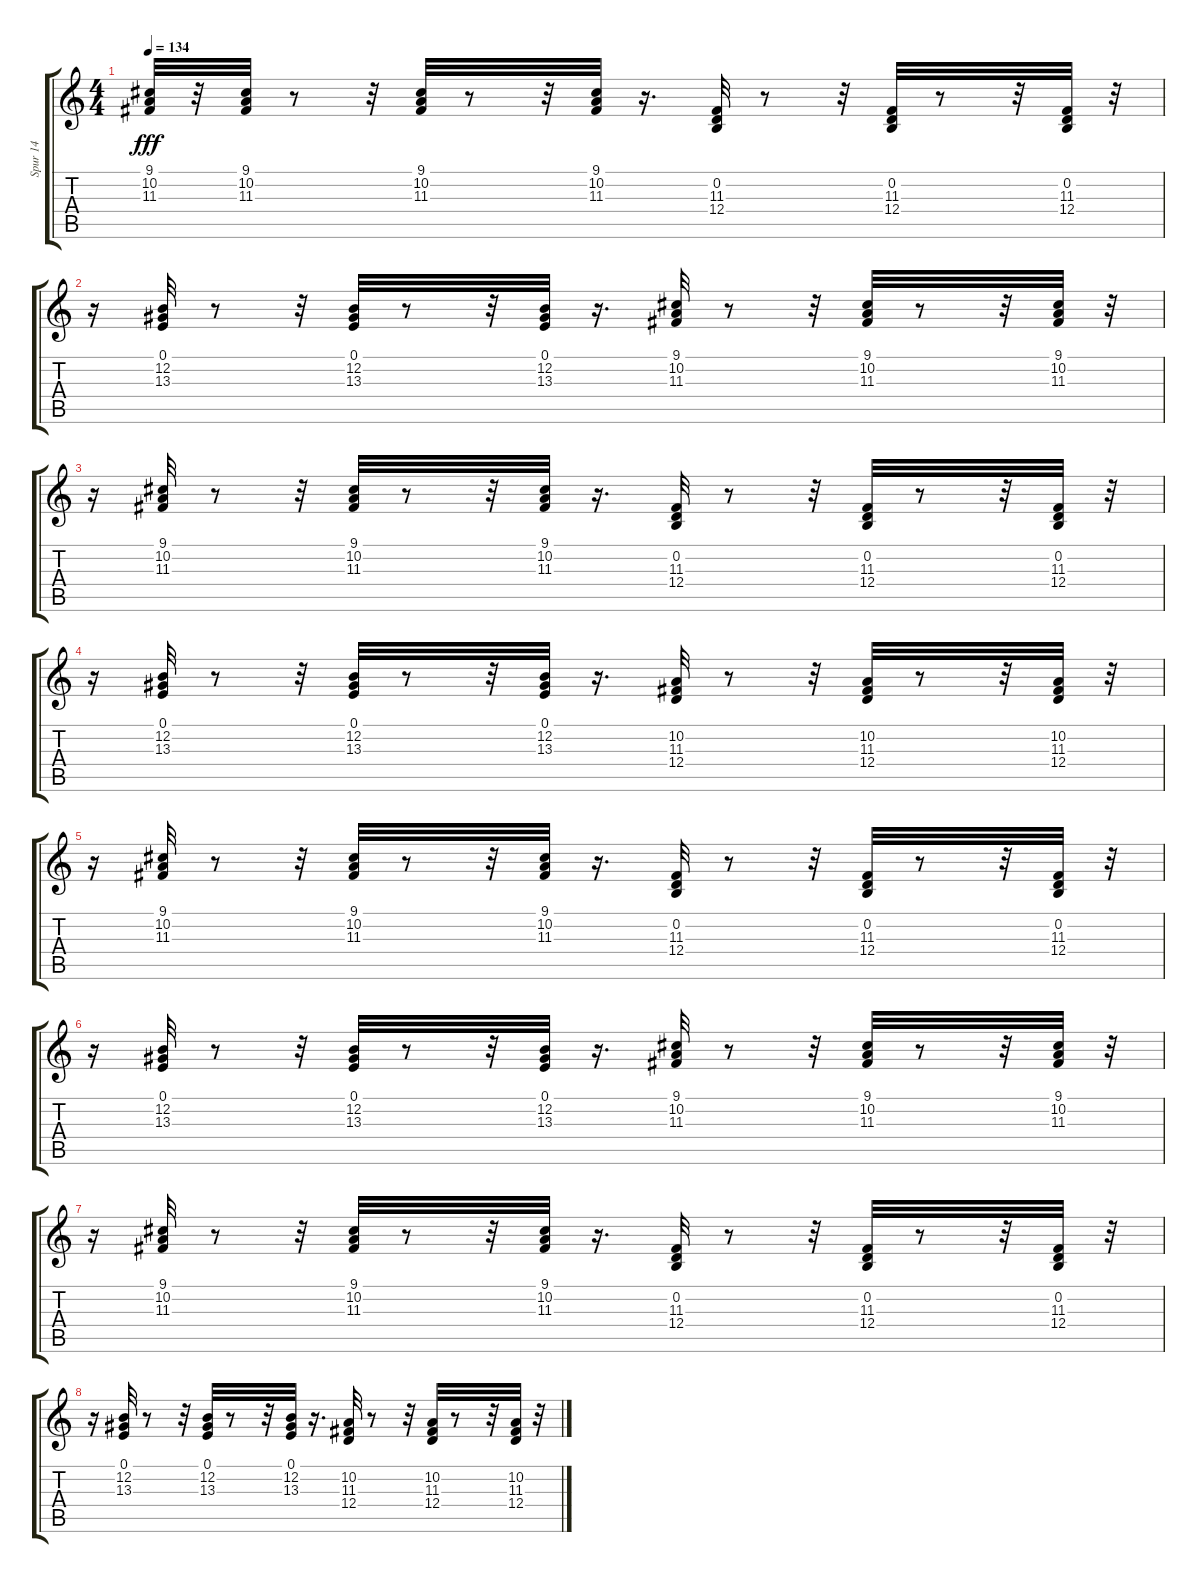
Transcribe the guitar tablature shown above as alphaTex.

\track ("Spur 14" "Spur 14") {instrument electricgrandpiano}
\staff {score tabs}
\tuning (E4 B3 G3 D3 A2 E2) {hide}
\ts (4 4)
\tempo 134
\clef g2
\ks c
(9.1 10.2 11.3).32{dy fff} r.32 (9.1 10.2 11.3).32 r.8 r.32 (9.1 10.2 11.3).32 r.8 r.32 (9.1 10.2 11.3).32 r.16{d} (0.2 11.3 12.4).32 r.8 r.32 (0.2 11.3 12.4).32 r.8 r.32 (0.2 11.3 12.4).32 r.32 |
r.16 (0.1 12.2 13.3).32 r.8 r.32 (0.1 12.2 13.3).32 r.8 r.32 (0.1 12.2 13.3).32 r.16{d} (9.1 10.2 11.3).32 r.8 r.32 (9.1 10.2 11.3).32 r.8 r.32 (9.1 10.2 11.3).32 r.32 |
r.16 (9.1 10.2 11.3).32 r.8 r.32 (9.1 10.2 11.3).32 r.8 r.32 (9.1 10.2 11.3).32 r.16{d} (0.2 11.3 12.4).32 r.8 r.32 (0.2 11.3 12.4).32 r.8 r.32 (0.2 11.3 12.4).32 r.32 |
r.16 (0.1 12.2 13.3).32 r.8 r.32 (0.1 12.2 13.3).32 r.8 r.32 (0.1 12.2 13.3).32 r.16{d} (10.2 11.3 12.4).32 r.8 r.32 (10.2 11.3 12.4).32 r.8 r.32 (10.2 11.3 12.4).32 r.32 |
r.16 (9.1 10.2 11.3).32 r.8 r.32 (9.1 10.2 11.3).32 r.8 r.32 (9.1 10.2 11.3).32 r.16{d} (0.2 11.3 12.4).32 r.8 r.32 (0.2 11.3 12.4).32 r.8 r.32 (0.2 11.3 12.4).32 r.32 |
r.16 (0.1 12.2 13.3).32 r.8 r.32 (0.1 12.2 13.3).32 r.8 r.32 (0.1 12.2 13.3).32 r.16{d} (9.1 10.2 11.3).32 r.8 r.32 (9.1 10.2 11.3).32 r.8 r.32 (9.1 10.2 11.3).32 r.32 |
r.16 (9.1 10.2 11.3).32 r.8 r.32 (9.1 10.2 11.3).32 r.8 r.32 (9.1 10.2 11.3).32 r.16{d} (0.2 11.3 12.4).32 r.8 r.32 (0.2 11.3 12.4).32 r.8 r.32 (0.2 11.3 12.4).32 r.32 |
r.16 (0.1 12.2 13.3).32 r.8 r.32 (0.1 12.2 13.3).32 r.8 r.32 (0.1 12.2 13.3).32 r.16{d} (10.2 11.3 12.4).32 r.8 r.32 (10.2 11.3 12.4).32 r.8 r.32 (10.2 11.3 12.4).32 r.32
